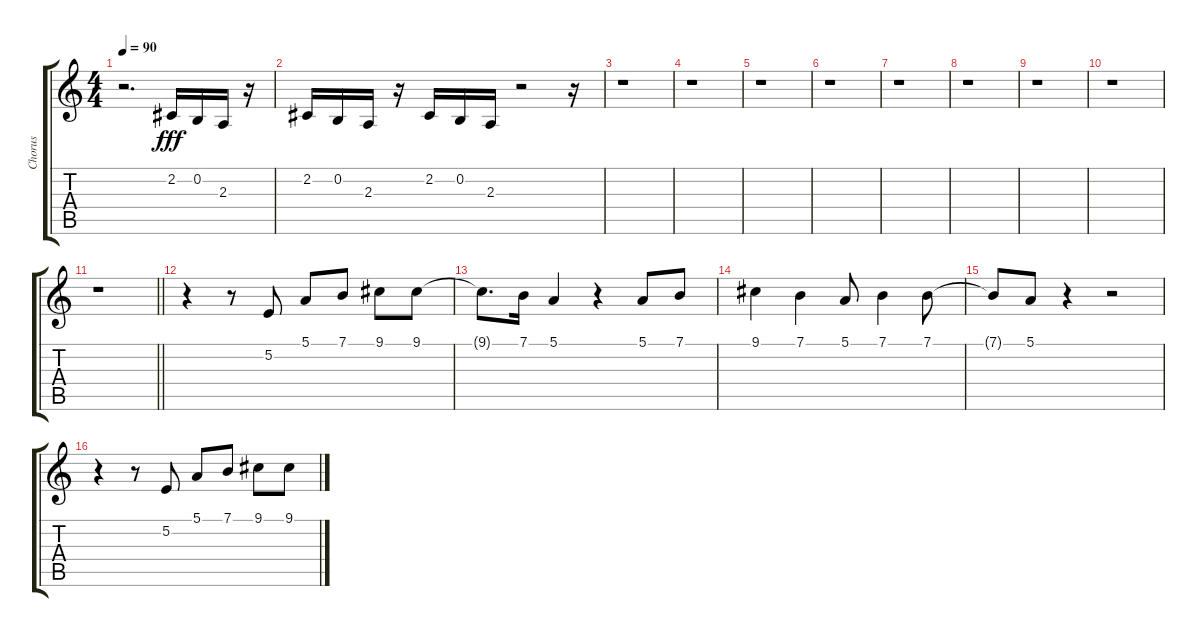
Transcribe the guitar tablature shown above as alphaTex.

\track ("Chorus" "Chorus") {instrument electricpiano1}
\staff {score tabs}
\tuning (E4 B3 G3 D3 A2 E2) {hide}
\ts (4 4)
\tempo 90
\clef g2
\ks c
r.2{d dy fff} 2.2.16 0.2.16 2.3.16 r.16 |
2.2.16 0.2.16 2.3.16 r.16 2.2.16 0.2.16 2.3.16 r.2 r.16 |
r.1 |
r.1 |
r.1 |
r.1 |
r.1 |
r.1 |
r.1 |
r.1 |
\barLineRight lightlight
r.1 |
r.4 r.8 5.2.8{volume 16 instrument electricpiano1} 5.1.8 7.1.8 9.1.8 9.1.8 |
9.1{t}.8{d} 7.1.16 5.1.4 r.4 5.1.8 7.1.8 |
9.1.4 7.1.4 5.1.8 7.1.4 7.1.8 |
7.1{t}.8 5.1.8 r.4 r.2 |
r.4 r.8 5.2.8{volume 16 instrument electricpiano1} 5.1.8 7.1.8 9.1.8 9.1.8
